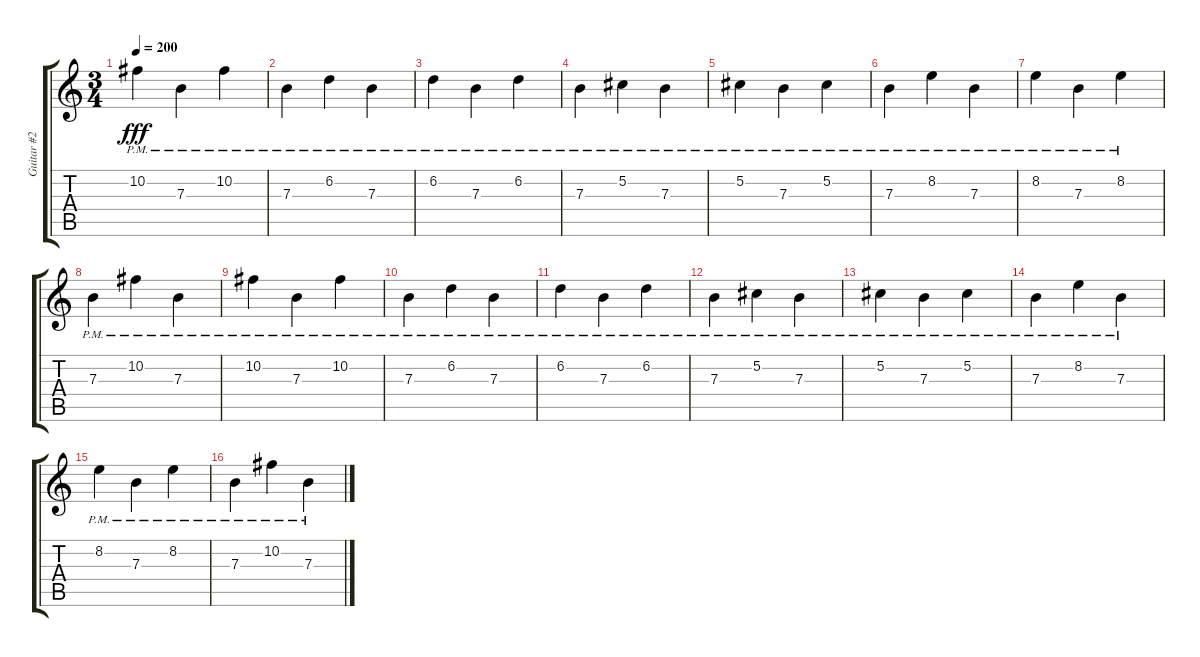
\track ("Guitar #2" "Guitar #2") {instrument overdrivenguitar}
\staff {score tabs}
\tuning (Db4 Ab3 E3 B2 Gb2 B1) {hide}
\ts (3 4)
\tempo 200
\clef g2
\ks c
10.2{pm}.4{dy fff} 7.3{pm}.4 10.2{pm}.4 |
7.3{pm}.4 6.2{pm}.4 7.3{pm}.4 |
6.2{pm}.4 7.3{pm}.4 6.2{pm}.4 |
7.3{pm}.4 5.2{pm}.4 7.3{pm}.4 |
5.2{pm}.4 7.3{pm}.4 5.2{pm}.4 |
7.3{pm}.4 8.2{pm}.4 7.3{pm}.4 |
8.2{pm}.4 7.3{pm}.4 8.2{pm}.4 |
7.3{pm}.4 10.2{pm}.4 7.3{pm}.4 |
10.2{pm}.4 7.3{pm}.4 10.2{pm}.4 |
7.3{pm}.4 6.2{pm}.4 7.3{pm}.4 |
6.2{pm}.4 7.3{pm}.4 6.2{pm}.4 |
7.3{pm}.4 5.2{pm}.4 7.3{pm}.4 |
5.2{pm}.4 7.3{pm}.4 5.2{pm}.4 |
7.3{pm}.4 8.2{pm}.4 7.3{pm}.4 |
8.2{pm}.4 7.3{pm}.4 8.2{pm}.4 |
7.3{pm}.4 10.2{pm}.4 7.3{pm}.4
